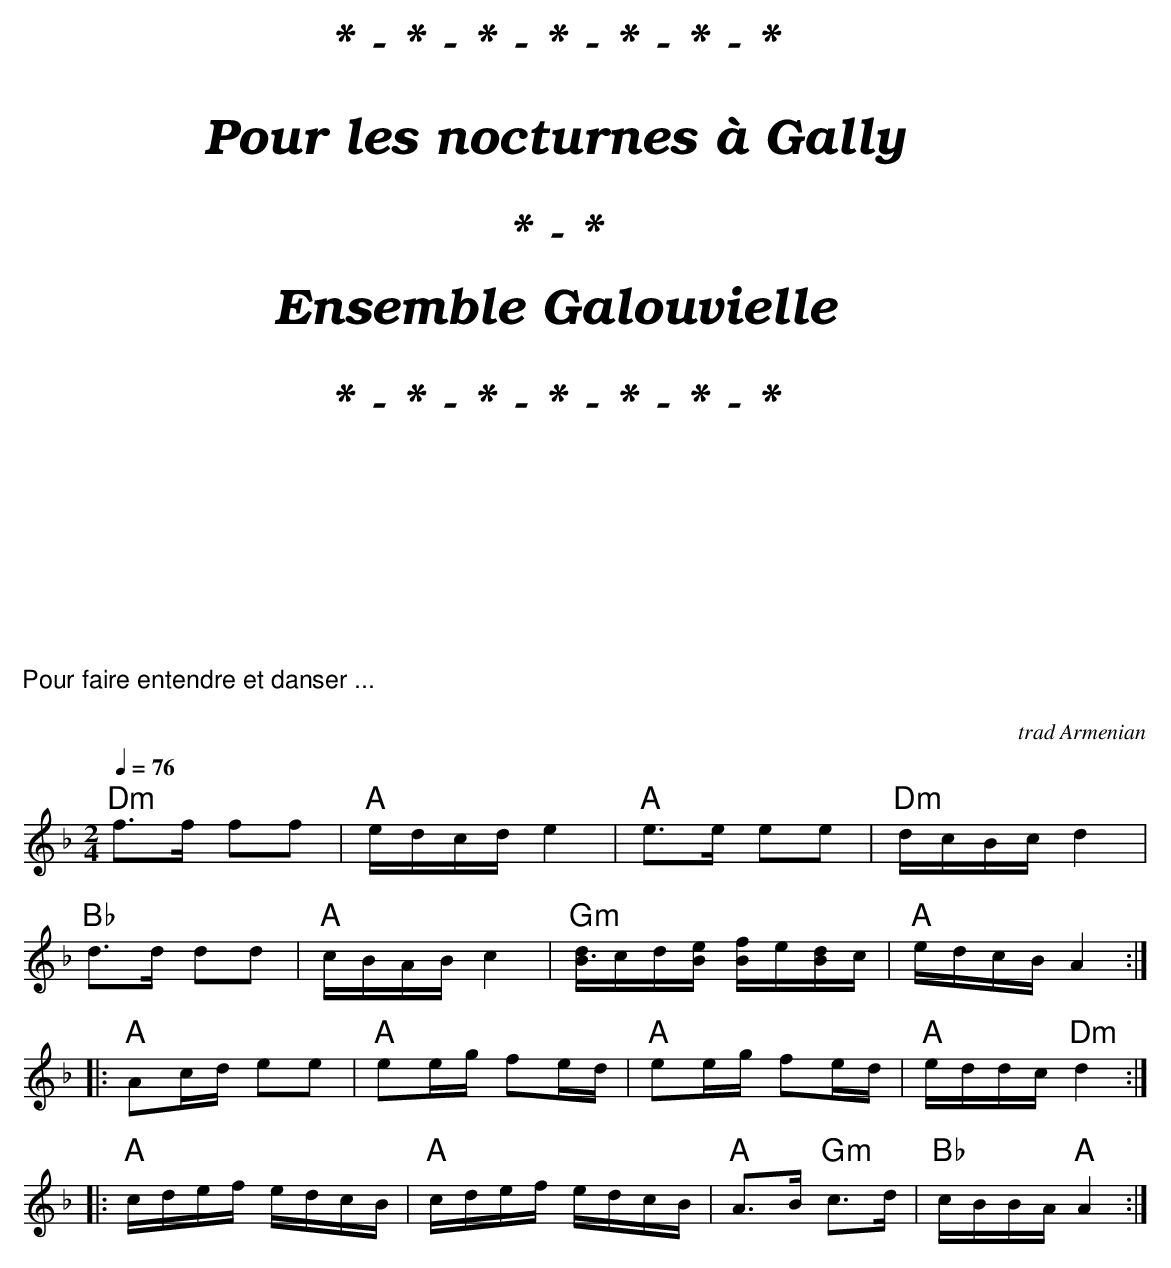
X:1
T: Ambee Dageets
O: trad Armenian
Q: 1/4=76
M: 2/4
L: 1/16
K: APhr
"Dm"f3f f2f2 | "A"edcd e4 | "A"e3e e2e2 | "Dm"dcBc d4 |
 "Bb"d3d d2d2 | "A"cBAB c4 |"Gm"[dB3]cd[eB] [fB2]e[dB2]c | "A"edcB A4 :|
|:"A"A2cd e2e2 | "A"e2eg f2ed | "A"e2eg f2ed | "A"eddc "Dm"d4 :|
|:"A"cdef edcB | "A"cdef edcB | "A"A3B "Gm"c3d |"Bb"cBBA "A"A4 :|
